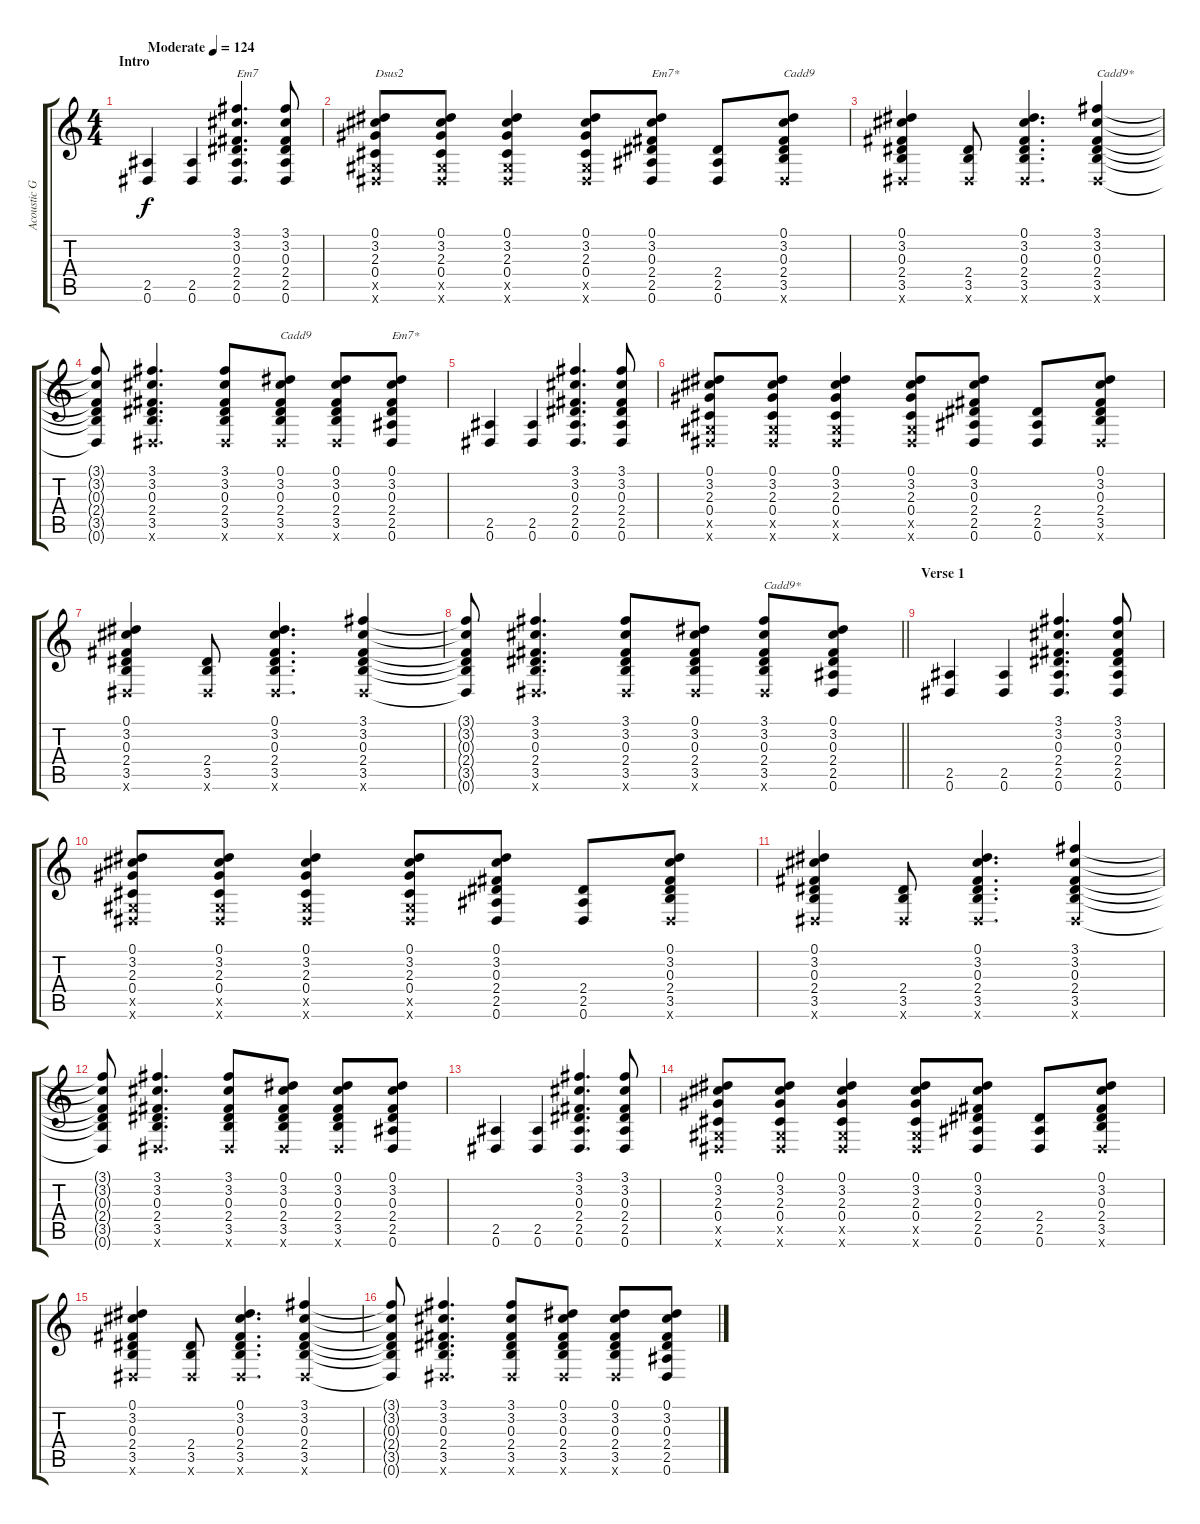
\track ("Acoustic Guitar" "Acoustic G") {instrument acousticguitarsteel}
\staff {score tabs}
\tuning (Eb4 Bb3 Gb3 Db3 Ab2 Eb2) {hide}
\ts (4 4)
\section ("" "Intro")
\tempo (124 "Moderate")
\clef g2
\ks c
(2.5 0.6).4{dy f instrument acousticguitarsteel} (2.5 0.6).4 (3.1 3.2 0.3 2.4 2.5 0.6).4{d txt "Em7"} (3.1 3.2 0.3 2.4 2.5 0.6).8 |
(0.1 3.2 2.3 0.4 0.5{x} 0.6{x}).8{txt "Dsus2"} (0.1 3.2 2.3 0.4 0.5{x} 0.6{x}).8 (0.1 3.2 2.3 0.4 0.5{x} 0.6{x}).4 (0.1 3.2 2.3 0.4 0.5{x} 0.6{x}).8 (0.1 3.2 0.3 2.4 2.5 0.6).8{txt "Em7*"} (2.4 2.5 0.6).8 (0.1 3.2 0.3 2.4 3.5 0.6{x}).8{txt "Cadd9"} |
(0.1 3.2 0.3 2.4 3.5 0.6{x}).4 (2.4 3.5 0.6{x}).8 (0.1 3.2 0.3 2.4 3.5 0.6{x}).4{d} (3.1 3.2 0.3 2.4 3.5 0.6{x}).4{txt "Cadd9*"} |
(3.1{t} 3.2{t} 0.3{t} 2.4{t} 3.5{t} 0.6{t}).8 (3.1 3.2 0.3 2.4 3.5 0.6{x}).4{d} (3.1 3.2 0.3 2.4 3.5 0.6{x}).8 (0.1 3.2 0.3 2.4 3.5 0.6{x}).8{txt "Cadd9"} (0.1 3.2 0.3 2.4 3.5 0.6{x}).8 (0.1 3.2 0.3 2.4 2.5 0.6).8{txt "Em7*"} |
(2.5 0.6).4 (2.5 0.6).4 (3.1 3.2 0.3 2.4 2.5 0.6).4{d} (3.1 3.2 0.3 2.4 2.5 0.6).8 |
(0.1 3.2 2.3 0.4 0.5{x} 0.6{x}).8 (0.1 3.2 2.3 0.4 0.5{x} 0.6{x}).8 (0.1 3.2 2.3 0.4 0.5{x} 0.6{x}).4 (0.1 3.2 2.3 0.4 0.5{x} 0.6{x}).8 (0.1 3.2 0.3 2.4 2.5 0.6).8 (2.4 2.5 0.6).8 (0.1 3.2 0.3 2.4 3.5 0.6{x}).8 |
(0.1 3.2 0.3 2.4 3.5 0.6{x}).4 (2.4 3.5 0.6{x}).8 (0.1 3.2 0.3 2.4 3.5 0.6{x}).4{d} (3.1 3.2 0.3 2.4 3.5 0.6{x}).4 |
\barLineRight lightlight
(3.1{t} 3.2{t} 0.3{t} 2.4{t} 3.5{t} 0.6{t}).8 (3.1 3.2 0.3 2.4 3.5 0.6{x}).4{d} (3.1 3.2 0.3 2.4 3.5 0.6{x}).8 (0.1 3.2 0.3 2.4 3.5 0.6{x}).8 (3.1 3.2 0.3 2.4 3.5 0.6{x}).8{txt "Cadd9*"} (0.1 3.2 0.3 2.4 2.5 0.6).8 |
\section ("" "Verse 1")
(2.5 0.6).4 (2.5 0.6).4 (3.1 3.2 0.3 2.4 2.5 0.6).4{d} (3.1 3.2 0.3 2.4 2.5 0.6).8 |
(0.1 3.2 2.3 0.4 0.5{x} 0.6{x}).8 (0.1 3.2 2.3 0.4 0.5{x} 0.6{x}).8 (0.1 3.2 2.3 0.4 0.5{x} 0.6{x}).4 (0.1 3.2 2.3 0.4 0.5{x} 0.6{x}).8 (0.1 3.2 0.3 2.4 2.5 0.6).8 (2.4 2.5 0.6).8 (0.1 3.2 0.3 2.4 3.5 0.6{x}).8 |
(0.1 3.2 0.3 2.4 3.5 0.6{x}).4 (2.4 3.5 0.6{x}).8 (0.1 3.2 0.3 2.4 3.5 0.6{x}).4{d} (3.1 3.2 0.3 2.4 3.5 0.6{x}).4 |
(3.1{t} 3.2{t} 0.3{t} 2.4{t} 3.5{t} 0.6{t}).8 (3.1 3.2 0.3 2.4 3.5 0.6{x}).4{d} (3.1 3.2 0.3 2.4 3.5 0.6{x}).8 (0.1 3.2 0.3 2.4 3.5 0.6{x}).8 (0.1 3.2 0.3 2.4 3.5 0.6{x}).8 (0.1 3.2 0.3 2.4 2.5 0.6).8 |
(2.5 0.6).4 (2.5 0.6).4 (3.1 3.2 0.3 2.4 2.5 0.6).4{d} (3.1 3.2 0.3 2.4 2.5 0.6).8 |
(0.1 3.2 2.3 0.4 0.5{x} 0.6{x}).8 (0.1 3.2 2.3 0.4 0.5{x} 0.6{x}).8 (0.1 3.2 2.3 0.4 0.5{x} 0.6{x}).4 (0.1 3.2 2.3 0.4 0.5{x} 0.6{x}).8 (0.1 3.2 0.3 2.4 2.5 0.6).8 (2.4 2.5 0.6).8 (0.1 3.2 0.3 2.4 3.5 0.6{x}).8 |
(0.1 3.2 0.3 2.4 3.5 0.6{x}).4 (2.4 3.5 0.6{x}).8 (0.1 3.2 0.3 2.4 3.5 0.6{x}).4{d} (3.1 3.2 0.3 2.4 3.5 0.6{x}).4 |
(3.1{t} 3.2{t} 0.3{t} 2.4{t} 3.5{t} 0.6{t}).8 (3.1 3.2 0.3 2.4 3.5 0.6{x}).4{d} (3.1 3.2 0.3 2.4 3.5 0.6{x}).8 (0.1 3.2 0.3 2.4 3.5 0.6{x}).8 (0.1 3.2 0.3 2.4 3.5 0.6{x}).8 (0.1 3.2 0.3 2.4 2.5 0.6).8
